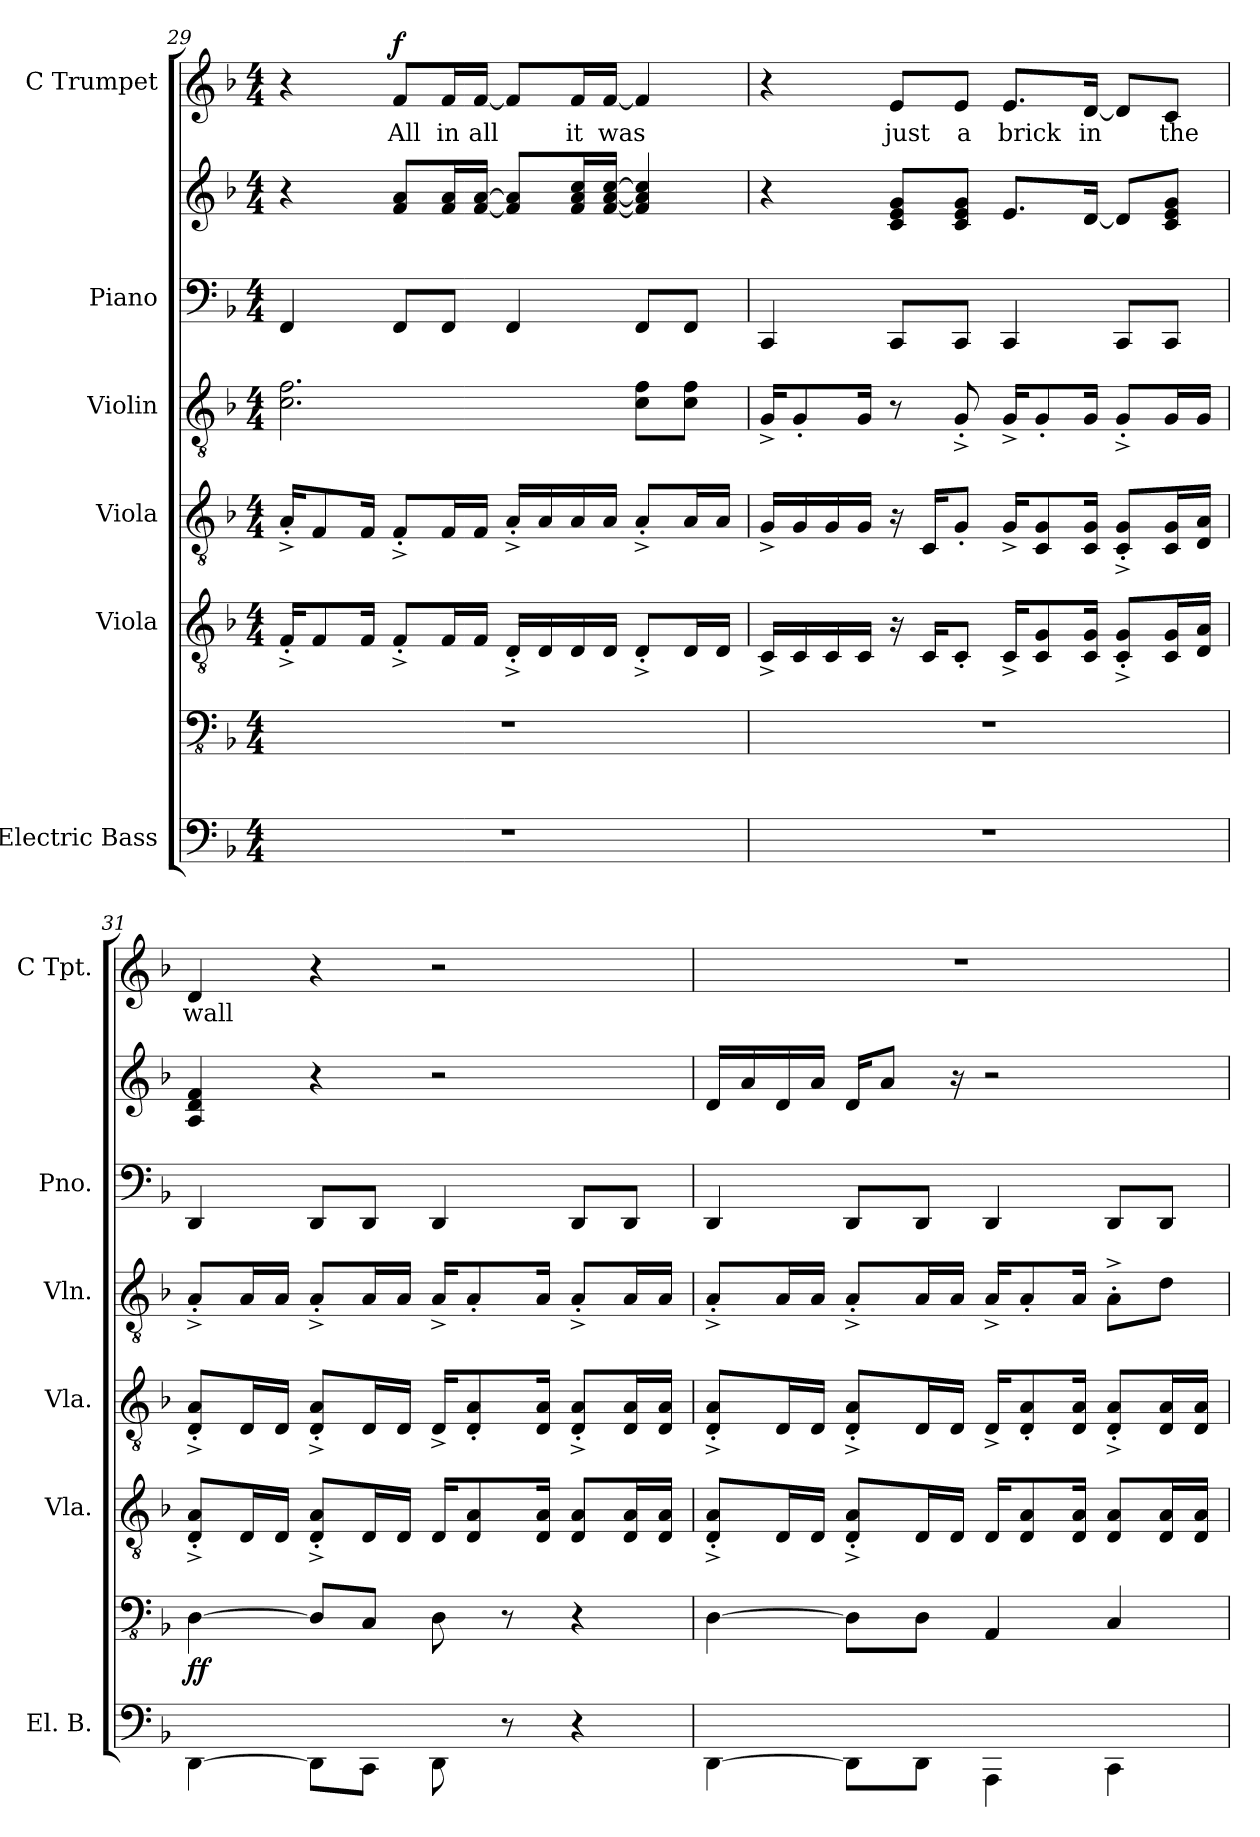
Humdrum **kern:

**kern	**kern	**dynam	**kern	**kern	**kern	**kern	**kern	**kern	**text	**dynam
*part6	*part6	*part6	*part5	*part4	*part3	*part2	*part2	*part1	*part1	*part1
*staff8	*staff7	*staff7/8	*staff6	*staff5	*staff4	*staff3	*staff2	*staff1	*staff1	*staff1
*I"Electric Bass	*	*	*I"Viola	*I"Viola	*I"Violin	*I"Piano	*	*I"C Trumpet	*	*
*I'El. B.	*	*	*I'Vla.	*I'Vla.	*I'Vln.	*I'Pno.	*	*I'C Tpt.	*	*
*	*clefFv4	*	*clefGv2	*clefGv2	*clefGv2	*clefF4	*clefG2	*clefG2	*	*
*k[b-]	*k[b-]	*	*k[b-]	*k[b-]	*k[b-]	*k[b-]	*k[b-]	*k[b-]	*	*
*M4/4	*M4/4	*	*M4/4	*M4/4	*M4/4	*M4/4	*M4/4	*M4/4	*	*
=29	=29	=29	=29	=29	=29	=29	=29	=29	=29	=29
1r	1r	.	16F'^/KL	16A'^/KL	2.c\ 2.f\	4FF/	4r	4r	.	.
.	.	.	8F/	8F/	.	.	.	.	.	.
.	.	.	16F/Jk	16F/Jk	.	.	.	.	.	.
!	!	!	!	!	!	!	!	!	!	!LO:DY:b
.	.	.	8F'^/L	8F'^/L	.	8FF/L	8f/ 8a/L	8f/L	All	f
.	.	.	16F/L	16F/L	.	8FF/J	16f/ 16a/L	16f/L	in	.
.	.	.	16F/JJ	16F/JJ	.	.	[16f/ [16a/JJ	[16f/JJ	all	.
.	.	.	16D'^/LL	16A'^/LL	.	4FF/	8f/] 8a/]L	8f/L]	.	.
.	.	.	16D/	16A/	.	.	.	.	.	.
.	.	.	16D/	16A/	.	.	16f/ 16a/ 16cc/L	16f/L	it	.
.	.	.	16D/JJ	16A/JJ	.	.	[16f/ [16a/ [16cc/JJ	[16f/JJ	was	.
.	.	.	8D'^/L	8A'^/L	8c\ 8f\L	8FF/L	4f/] 4a/] 4cc/]	4f/]	.	.
.	.	.	16D/L	16A/L	8c\ 8f\J	8FF/J	.	.	.	.
.	.	.	16D/JJ	16A/JJ	.	.	.	.	.	.
!!LO:LB:g=z
=30	=30	=30	=30	=30	=30	=30	=30	=30	=30	=30
1r	1r	.	16C^/LL	16G^/LL	16G^/KL	4CC/	4r	4r	.	.
.	.	.	16C/	16G/	8G'/	.	.	.	.	.
.	.	.	16C/	16G/	.	.	.	.	.	.
.	.	.	16C/JJ	16G/JJ	16G/Jk	.	.	.	.	.
.	.	.	16r	16r	8r	8CC/L	8c/ 8e/ 8g/L	8e/L	just	.
.	.	.	16C/KL	16C/KL	.	.	.	.	.	.
.	.	.	8C'/J	8G'/J	8G'^/	8CC/J	8c/ 8e/ 8g/J	8e/J	a	.
.	.	.	16C^/KL	16G^/KL	16G^/KL	4CC/	8.e/L	8.e/L	brick	.
.	.	.	8C/ 8G/	8C/ 8G/	8G'/	.	.	.	.	.
.	.	.	16C/ 16G/Jk	16C/ 16G/Jk	16G/Jk	.	[16d/Jk	[16d/Jk	in	.
.	.	.	8C/'^ 8G/'^L	8C/'^ 8G/'^L	8G^'/L	8CC/L	8d/L]	8d/L]	.	.
.	.	.	16C/ 16G/L	16C/ 16G/L	16G/L	8CC/J	8c/ 8e/ 8g/J	8c/J	the	.
.	.	.	16D/ 16A/JJ	16D/ 16A/JJ	16G/JJ	.	.	.	.	.
=31	=31	=31	=31	=31	=31	=31	=31	=31	=31	=31
!	!	!LO:DY:b	!	!	!	!	!	!	!	!
[4DD\	[4DD\	ff	8D/^' 8A/^'L	8D/^' 8A/^'L	8A^'/L	4DD/	4A/ 4d/ 4f/	4d/	wall	.
.	.	.	16D/L	16D/L	16A/L	.	.	.	.	.
.	.	.	16D/JJ	16D/JJ	16A/JJ	.	.	.	.	.
8DD\L]	8DD/L]	.	8D/^' 8A/^'L	8D/^' 8A/^'L	8A^'/L	8DD/L	4r	4r	.	.
8CC\J	8CC/J	.	16D/L	16D/L	16A/L	8DD/J	.	.	.	.
.	.	.	16D/JJ	16D/JJ	16A/JJ	.	.	.	.	.
8DD\	8DD\	.	16D/KL	16D^/KL	16A^/KL	4DD/	2r	2r	.	.
.	.	.	8D/ 8A/	8D/' 8A/'	8A'/	.	.	.	.	.
8r	8r	.	.	.	.	.	.	.	.	.
.	.	.	16D/ 16A/Jk	16D/ 16A/Jk	16A/Jk	.	.	.	.	.
4r	4r	.	8D/ 8A/L	8D/'^ 8A/'^L	8A^'/L	8DD/L	.	.	.	.
.	.	.	16D/ 16A/L	16D/ 16A/L	16A/L	8DD/J	.	.	.	.
.	.	.	16D/ 16A/JJ	16D/ 16A/JJ	16A/JJ	.	.	.	.	.
=32	=32	=32	=32	=32	=32	=32	=32	=32	=32	=32
[4DD\	[4DD\	.	8D/^' 8A/^'L	8D/^' 8A/^'L	8A^'/L	4DD/	16d/LL	1r	.	.
.	.	.	.	.	.	.	16a/	.	.	.
.	.	.	16D/L	16D/L	16A/L	.	16d/	.	.	.
.	.	.	16D/JJ	16D/JJ	16A/JJ	.	16a/JJ	.	.	.
8DD\L]	8DD\L]	.	8D/^' 8A/^'L	8D/^' 8A/^'L	8A^'/L	8DD/L	16d/KL	.	.	.
.	.	.	.	.	.	.	8a/J	.	.	.
8DD\J	8DD\J	.	16D/L	16D/L	16A/L	8DD/J	.	.	.	.
.	.	.	16D/JJ	16D/JJ	16A/JJ	.	16r	.	.	.
4AAA\	4AAA/	.	16D/KL	16D^/KL	16A^/KL	4DD/	2r	.	.	.
.	.	.	8D/ 8A/	8D/' 8A/'	8A'/	.	.	.	.	.
.	.	.	16D/ 16A/Jk	16D/ 16A/Jk	16A/Jk	.	.	.	.	.
4CC\	4CC/	.	8D/ 8A/L	8D/'^ 8A/'^L	8A^'\L	8DD/L	.	.	.	.
.	.	.	16D/ 16A/L	16D/ 16A/L	8d\J	8DD/J	.	.	.	.
.	.	.	16D/ 16A/JJ	16D/ 16A/JJ	.	.	.	.	.	.
=	=	=	=	=	=	=	=	=	=	=
*-	*-	*-	*-	*-	*-	*-	*-	*-	*-	*-
